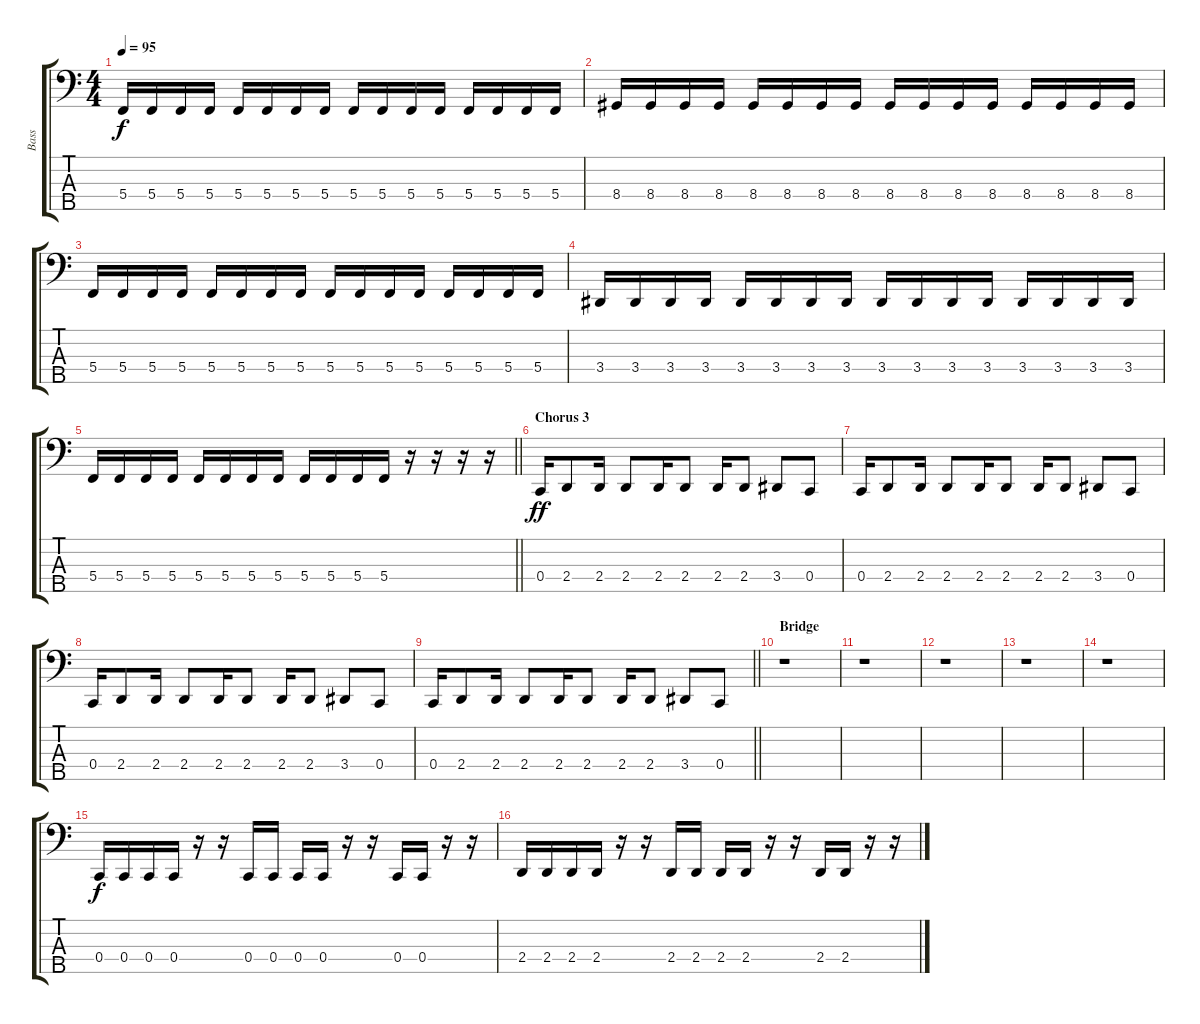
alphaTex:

\track ("Bass" "Bass") {instrument electricbassfinger}
\staff {score tabs}
\tuning (F2 C2 G1 C1 A0) {hide}
\ts (4 4)
\tempo 95
\clef f4
\ks c
5.4.16{dy f} 5.4.16 5.4.16 5.4.16 5.4.16 5.4.16 5.4.16 5.4.16 5.4.16 5.4.16 5.4.16 5.4.16 5.4.16 5.4.16 5.4.16 5.4.16 |
8.4.16 8.4.16 8.4.16 8.4.16 8.4.16 8.4.16 8.4.16 8.4.16 8.4.16 8.4.16 8.4.16 8.4.16 8.4.16 8.4.16 8.4.16 8.4.16 |
5.4.16 5.4.16 5.4.16 5.4.16 5.4.16 5.4.16 5.4.16 5.4.16 5.4.16 5.4.16 5.4.16 5.4.16 5.4.16 5.4.16 5.4.16 5.4.16 |
3.4.16 3.4.16 3.4.16 3.4.16 3.4.16 3.4.16 3.4.16 3.4.16 3.4.16 3.4.16 3.4.16 3.4.16 3.4.16 3.4.16 3.4.16 3.4.16 |
\barLineRight lightlight
5.4.16 5.4.16 5.4.16 5.4.16 5.4.16 5.4.16 5.4.16 5.4.16 5.4.16 5.4.16 5.4.16 5.4.16 r.16 r.16 r.16 r.16 |
\section ("" "Chorus 3")
0.4.16{dy ff} 2.4.8 2.4.16 2.4.8 2.4.16 2.4.8 2.4.16 2.4.8 3.4.8 0.4.8 |
0.4.16 2.4.8 2.4.16 2.4.8 2.4.16 2.4.8 2.4.16 2.4.8 3.4.8 0.4.8 |
0.4.16 2.4.8 2.4.16 2.4.8 2.4.16 2.4.8 2.4.16 2.4.8 3.4.8 0.4.8 |
\barLineRight lightlight
0.4.16 2.4.8 2.4.16 2.4.8 2.4.16 2.4.8 2.4.16 2.4.8 3.4.8 0.4.8 |
\section ("" "Bridge")
r.1 |
r.1 |
r.1 |
r.1 |
r.1 |
0.4.16{dy f} 0.4.16 0.4.16 0.4.16 r.16 r.16 0.4.16 0.4.16 0.4.16 0.4.16 r.16 r.16 0.4.16 0.4.16 r.16 r.16 |
2.4.16 2.4.16 2.4.16 2.4.16 r.16 r.16 2.4.16 2.4.16 2.4.16 2.4.16 r.16 r.16 2.4.16 2.4.16 r.16 r.16
